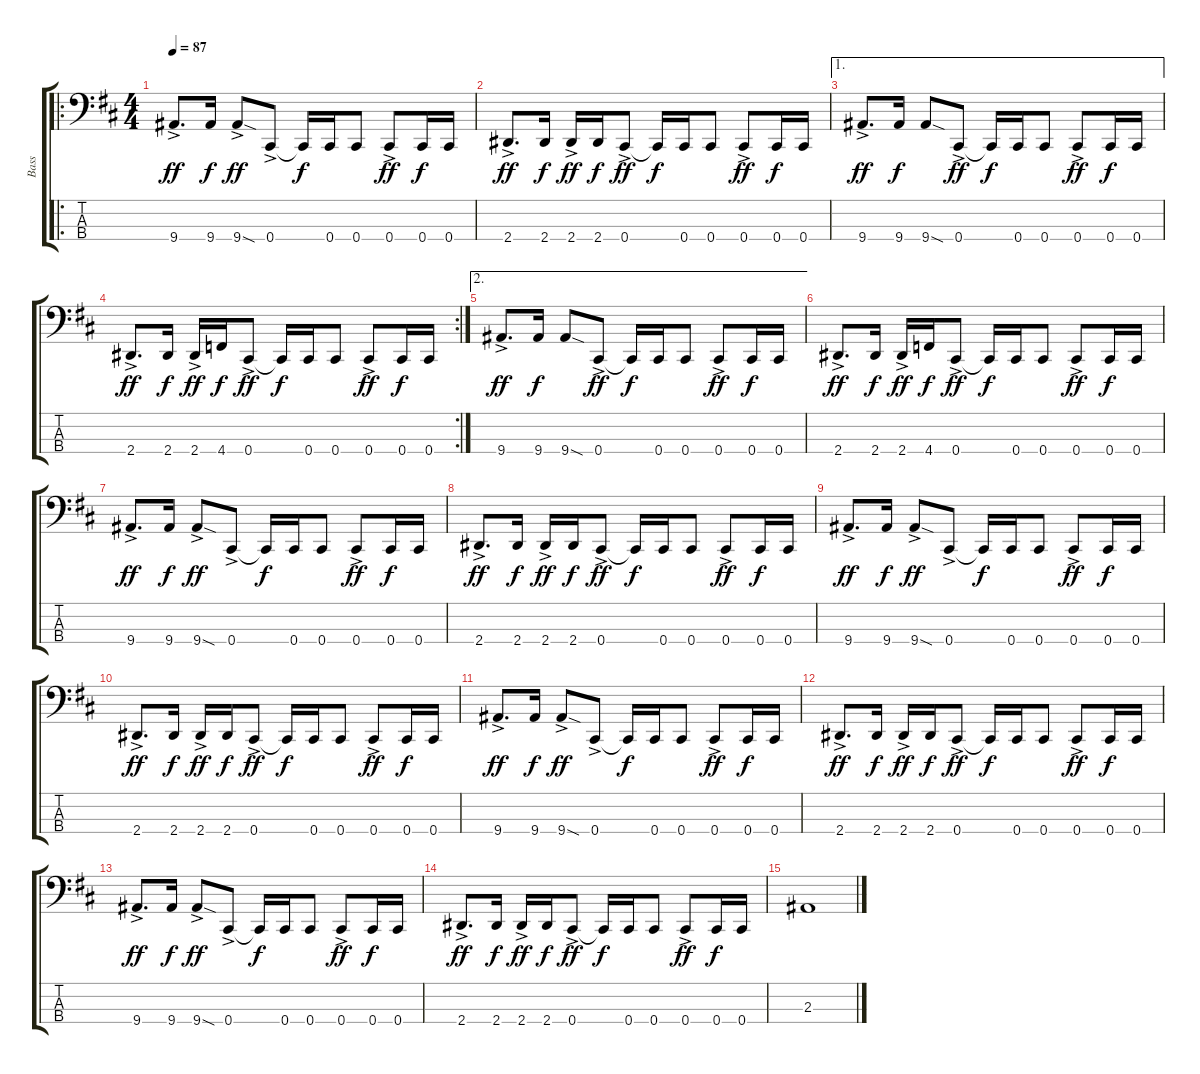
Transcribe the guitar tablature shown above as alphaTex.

\track ("Bass" "Bass") {instrument electricbassfinger}
\staff {score tabs}
\tuning (Gb2 Db2 Ab1 Db1) {hide}
\ro
\ts (4 4)
\tempo 87
\clef f4
\ks d
9.4{ac}.8{d dy ff} 9.4.16{dy f} 9.4{sod ac}.8{dy ff} 0.4{ac}.8 0.4{t}.16{dy f} 0.4.16 0.4.8 0.4{ac}.8{dy ff} 0.4.16{dy f} 0.4.16 |
2.4{ac}.8{d dy ff} 2.4.16{dy f} 2.4{ac}.16{dy ff} 2.4.16{dy f} 0.4{ac}.8{dy ff} 0.4{t}.16{dy f} 0.4.16 0.4.8 0.4{ac}.8{dy ff} 0.4.16{dy f} 0.4.16 |
\ae 1
9.4{ac}.8{d dy ff} 9.4.16{dy f} 9.4{sod}.8 0.4{ac}.8{dy ff} 0.4{t}.16{dy f} 0.4.16 0.4.8 0.4{ac}.8{dy ff} 0.4.16{dy f} 0.4.16 |
\rc 2
2.4{ac}.8{d dy ff} 2.4.16{dy f} 2.4{ac}.16{dy ff} 4.4.16{dy f} 0.4{ac}.8{dy ff} 0.4{t}.16{dy f} 0.4.16 0.4.8 0.4{ac}.8{dy ff} 0.4.16{dy f} 0.4.16 |
\ae 2
9.4{ac}.8{d dy ff} 9.4.16{dy f} 9.4{sod}.8 0.4{ac}.8{dy ff} 0.4{t}.16{dy f} 0.4.16 0.4.8 0.4{ac}.8{dy ff} 0.4.16{dy f} 0.4.16 |
2.4{ac}.8{d dy ff} 2.4.16{dy f} 2.4{ac}.16{dy ff} 4.4.16{dy f} 0.4{ac}.8{dy ff} 0.4{t}.16{dy f} 0.4.16 0.4.8 0.4{ac}.8{dy ff} 0.4.16{dy f} 0.4.16 |
9.4{ac}.8{d dy ff} 9.4.16{dy f} 9.4{sod ac}.8{dy ff} 0.4{ac}.8 0.4{t}.16{dy f} 0.4.16 0.4.8 0.4{ac}.8{dy ff} 0.4.16{dy f} 0.4.16 |
2.4{ac}.8{d dy ff} 2.4.16{dy f} 2.4{ac}.16{dy ff} 2.4.16{dy f} 0.4{ac}.8{dy ff} 0.4{t}.16{dy f} 0.4.16 0.4.8 0.4{ac}.8{dy ff} 0.4.16{dy f} 0.4.16 |
9.4{ac}.8{d dy ff} 9.4.16{dy f} 9.4{sod ac}.8{dy ff} 0.4{ac}.8 0.4{t}.16{dy f} 0.4.16 0.4.8 0.4{ac}.8{dy ff} 0.4.16{dy f} 0.4.16 |
2.4{ac}.8{d dy ff} 2.4.16{dy f} 2.4{ac}.16{dy ff} 2.4.16{dy f} 0.4{ac}.8{dy ff} 0.4{t}.16{dy f} 0.4.16 0.4.8 0.4{ac}.8{dy ff} 0.4.16{dy f} 0.4.16 |
9.4{ac}.8{d dy ff} 9.4.16{dy f} 9.4{sod ac}.8{dy ff} 0.4{ac}.8 0.4{t}.16{dy f} 0.4.16 0.4.8 0.4{ac}.8{dy ff} 0.4.16{dy f} 0.4.16 |
2.4{ac}.8{d dy ff} 2.4.16{dy f} 2.4{ac}.16{dy ff} 2.4.16{dy f} 0.4{ac}.8{dy ff} 0.4{t}.16{dy f} 0.4.16 0.4.8 0.4{ac}.8{dy ff} 0.4.16{dy f} 0.4.16 |
9.4{ac}.8{d dy ff} 9.4.16{dy f} 9.4{sod ac}.8{dy ff} 0.4{ac}.8 0.4{t}.16{dy f} 0.4.16 0.4.8 0.4{ac}.8{dy ff} 0.4.16{dy f} 0.4.16 |
2.4{ac}.8{d dy ff} 2.4.16{dy f} 2.4{ac}.16{dy ff} 2.4.16{dy f} 0.4{ac}.8{dy ff} 0.4{t}.16{dy f} 0.4.16 0.4.8 0.4{ac}.8{dy ff} 0.4.16{dy f} 0.4.16 |
2.3.1
